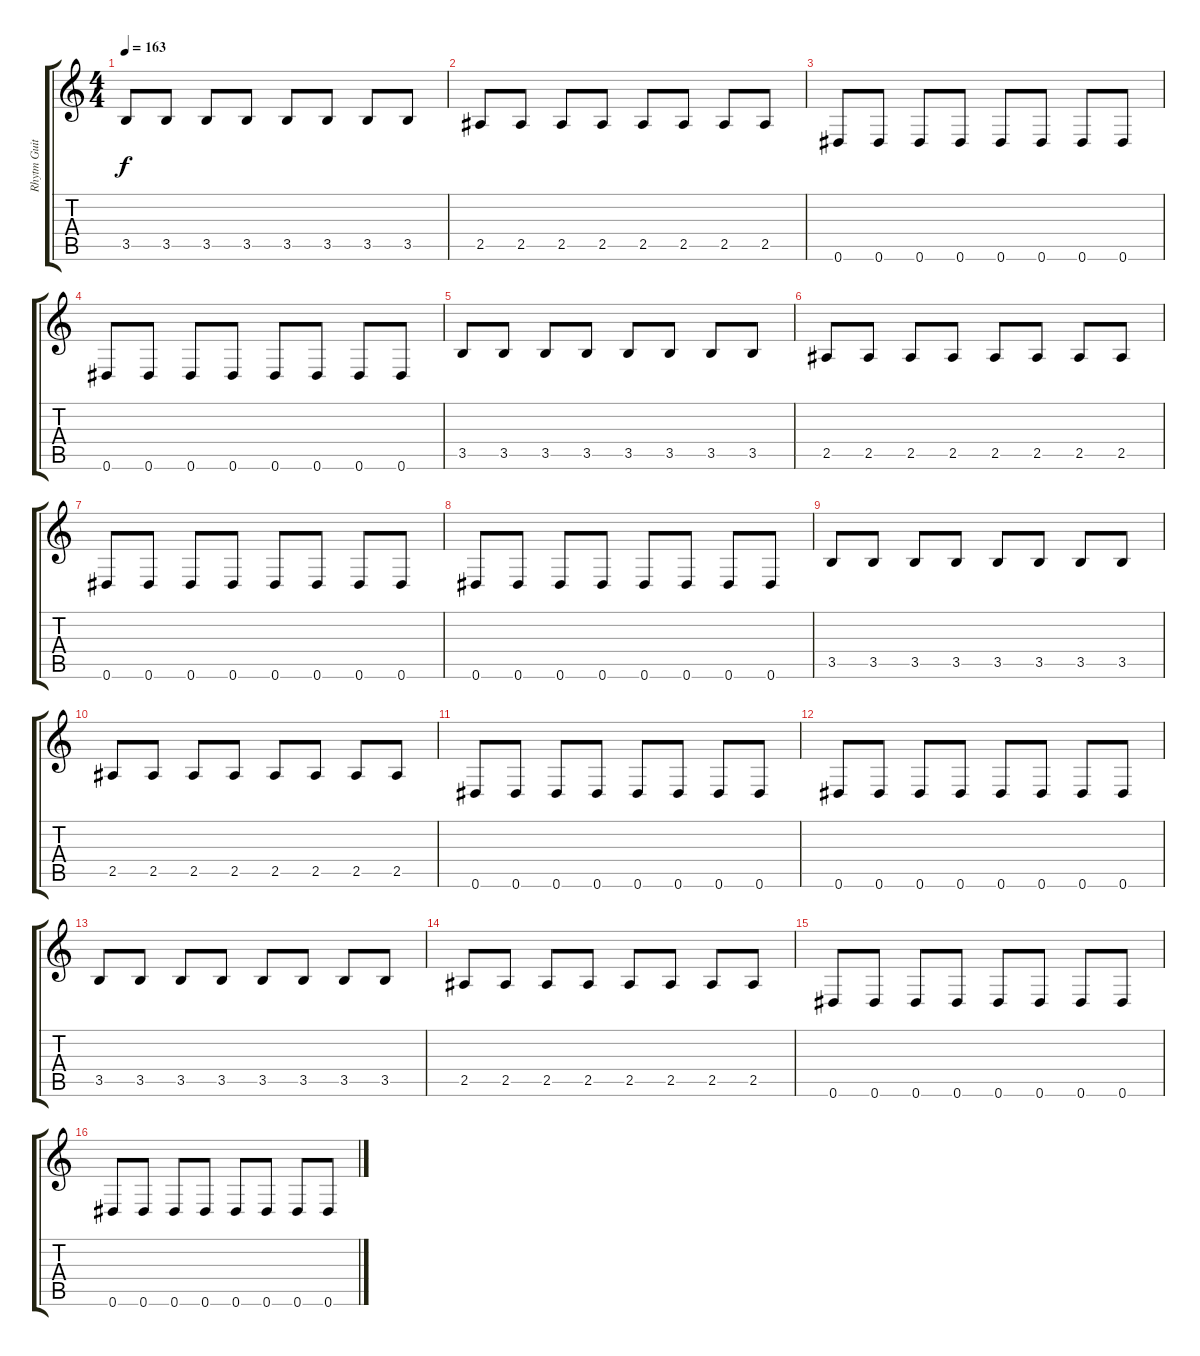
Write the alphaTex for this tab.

\track ("Rhytm Guitar" "Rhytm Guit") {instrument distortionguitar}
\staff {score tabs}
\tuning (Eb4 Bb3 Gb3 Db3 Ab2 Eb2) {hide}
\ts (4 4)
\tempo 163
\clef g2
\ks c
3.5.8{dy f} 3.5.8 3.5.8 3.5.8 3.5.8 3.5.8 3.5.8 3.5.8 |
2.5.8 2.5.8 2.5.8 2.5.8 2.5.8 2.5.8 2.5.8 2.5.8 |
0.6.8 0.6.8 0.6.8 0.6.8 0.6.8 0.6.8 0.6.8 0.6.8 |
0.6.8 0.6.8 0.6.8 0.6.8 0.6.8 0.6.8 0.6.8 0.6.8 |
3.5.8 3.5.8 3.5.8 3.5.8 3.5.8 3.5.8 3.5.8 3.5.8 |
2.5.8 2.5.8 2.5.8 2.5.8 2.5.8 2.5.8 2.5.8 2.5.8 |
0.6.8 0.6.8 0.6.8 0.6.8 0.6.8 0.6.8 0.6.8 0.6.8 |
0.6.8 0.6.8 0.6.8 0.6.8 0.6.8 0.6.8 0.6.8 0.6.8 |
3.5.8 3.5.8 3.5.8 3.5.8 3.5.8 3.5.8 3.5.8 3.5.8 |
2.5.8 2.5.8 2.5.8 2.5.8 2.5.8 2.5.8 2.5.8 2.5.8 |
0.6.8 0.6.8 0.6.8 0.6.8 0.6.8 0.6.8 0.6.8 0.6.8 |
0.6.8 0.6.8 0.6.8 0.6.8 0.6.8 0.6.8 0.6.8 0.6.8 |
3.5.8 3.5.8 3.5.8 3.5.8 3.5.8 3.5.8 3.5.8 3.5.8 |
2.5.8 2.5.8 2.5.8 2.5.8 2.5.8 2.5.8 2.5.8 2.5.8 |
0.6.8 0.6.8 0.6.8 0.6.8 0.6.8 0.6.8 0.6.8 0.6.8 |
0.6.8 0.6.8 0.6.8 0.6.8 0.6.8 0.6.8 0.6.8 0.6.8
